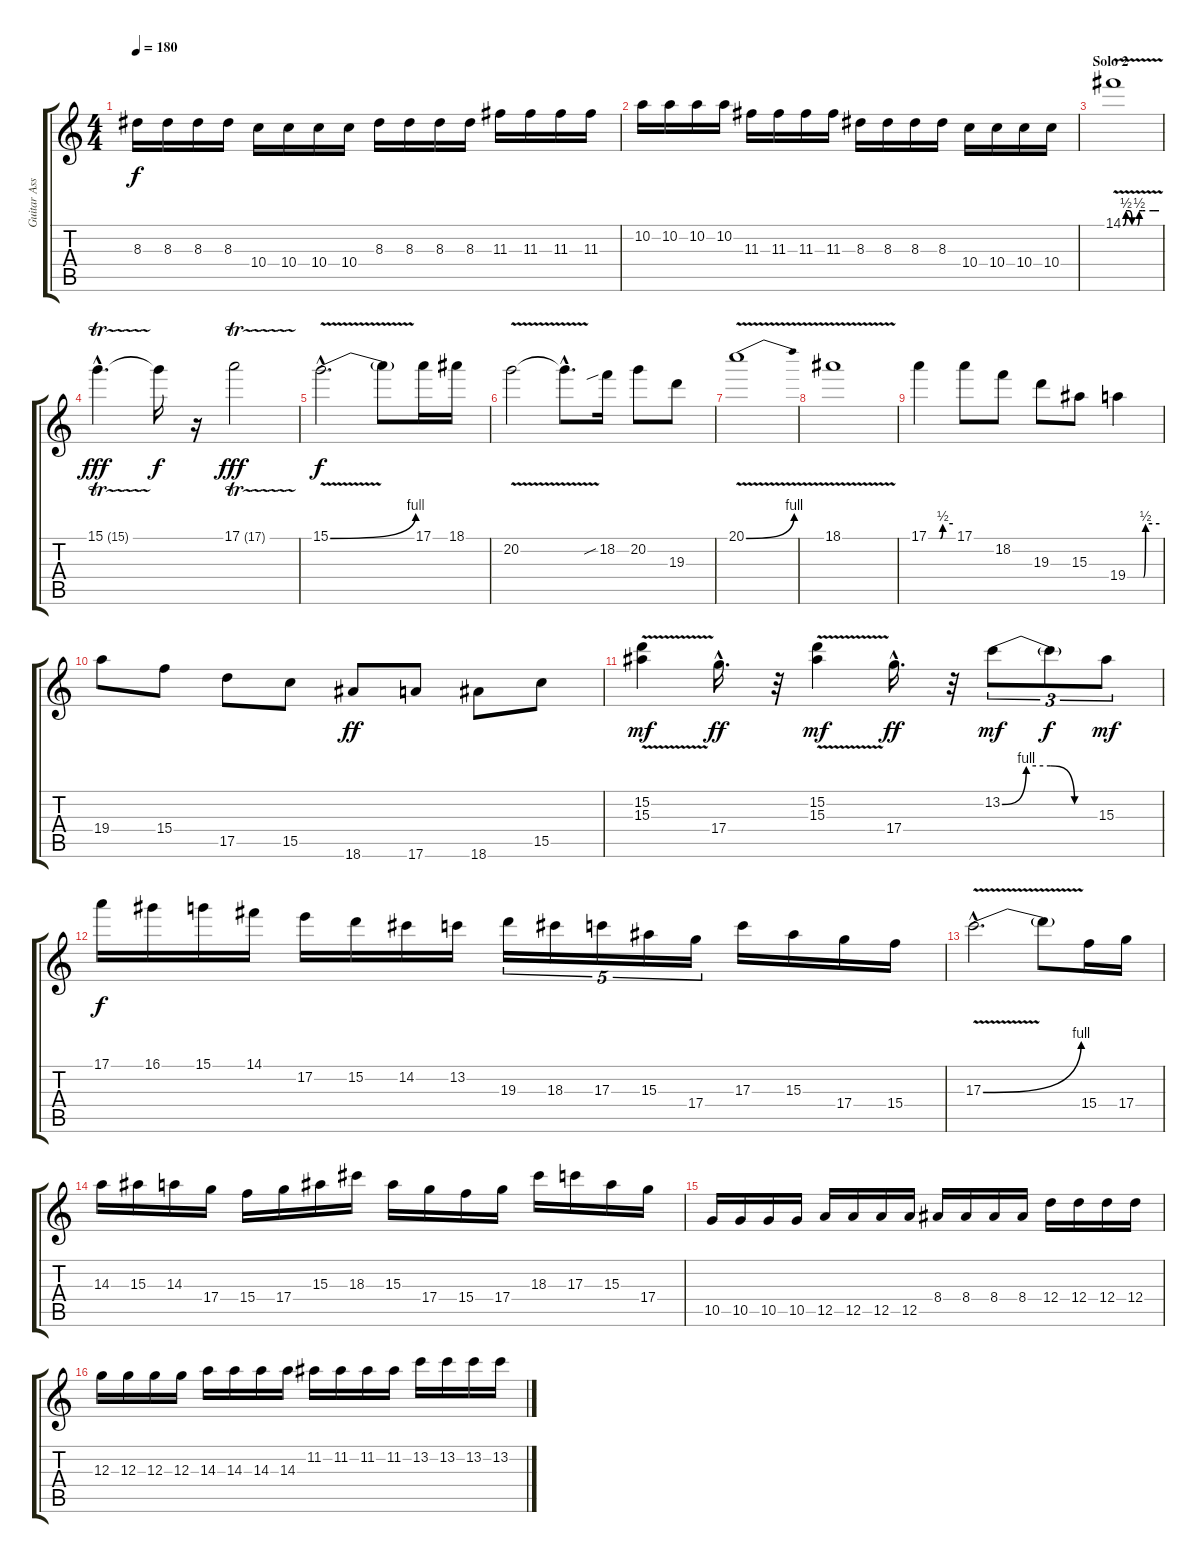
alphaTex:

\track ("Guitar Assisted" "Guitar Ass") {instrument distortionguitar}
\staff {score tabs}
\tuning (E4 B3 G3 D3 A2 E2) {hide}
\ts (4 4)
\tempo 180
\clef g2
\ks c
8.3.16{dy f} 8.3.16 8.3.16 8.3.16 10.4.16 10.4.16 10.4.16 10.4.16 8.3.16 8.3.16 8.3.16 8.3.16 11.3.16 11.3.16 11.3.16 11.3.16 |
10.2.16 10.2.16 10.2.16 10.2.16 11.3.16 11.3.16 11.3.16 11.3.16 8.3.16 8.3.16 8.3.16 8.3.16 10.4.16 10.4.16 10.4.16 10.4.16 |
\section ("" "Solo 2")
14.1{be (custom 0 0 5 2 10 2 15 0 19 0 24 0 27 2 32 2 37 2 50 2 60 2) v}.1 |
15.1{tr (15 64) hac}.4{d dy fff} 15.1{t}.16{dy f} r.16 17.1{tr (17 64)}.2{dy fff} |
15.1{be (bend 0 0 60 4) v hac}.2{d dy f} 15.1{t}.8 17.1.16 18.1.16 |
20.2{v}.2 20.2{hac t}.8{d} 18.2{sib}.16 20.2.8 19.3.8 |
20.1{be (bend 0 0 60 4) v}.1 |
18.1{v}.1 |
17.1{be (custom 0 0 29 0 35 2 60 2)}.4 17.1.8 18.2.8 19.3.8 15.3.8 19.4{be (custom 0 0 30 0 34 2 60 2)}.4 |
19.4.8 15.4.8 17.5.8 15.5.8 18.6.8{dy ff} 17.6.8 18.6.8 15.5.8 |
(15.2{v} 15.3{v}).4{dy mf} 17.4{hac}.16{d dy ff} r.32 (15.2{v} 15.3{v}).4{dy mf} 17.4{hac}.16{d dy ff} r.32 13.2{be (custom 0 0 15 4 30 4 45 0 60 0)}.8{tu (3 2) dy mf} 13.2{t}.8{tu (3 2) dy f} 15.3.8{tu (3 2) dy mf} |
17.1.16{dy f} 16.1.16 15.1.16 14.1.16 17.2.16 15.2.16 14.2.16 13.2.16 19.3.16{tu (5 4)} 18.3.16{tu (5 4)} 17.3.16{tu (5 4)} 15.3.16{tu (5 4)} 17.4.16{tu (5 4)} 17.3.16 15.3.16 17.4.16 15.4.16 |
17.3{be (bend 0 0 60 4) v hac}.2{d} 17.3{t}.8 15.4.16 17.4.16 |
14.3.16 15.3.16 14.3.16 17.4.16 15.4.16 17.4.16 15.3.16 18.3.16 15.3.16 17.4.16 15.4.16 17.4.16 18.3.16 17.3.16 15.3.16 17.4.16 |
10.5.16 10.5.16 10.5.16 10.5.16 12.5.16 12.5.16 12.5.16 12.5.16 8.4.16 8.4.16 8.4.16 8.4.16 12.4.16 12.4.16 12.4.16 12.4.16 |
12.3.16 12.3.16 12.3.16 12.3.16 14.3.16 14.3.16 14.3.16 14.3.16 11.2.16 11.2.16 11.2.16 11.2.16 13.2.16 13.2.16 13.2.16 13.2.16
